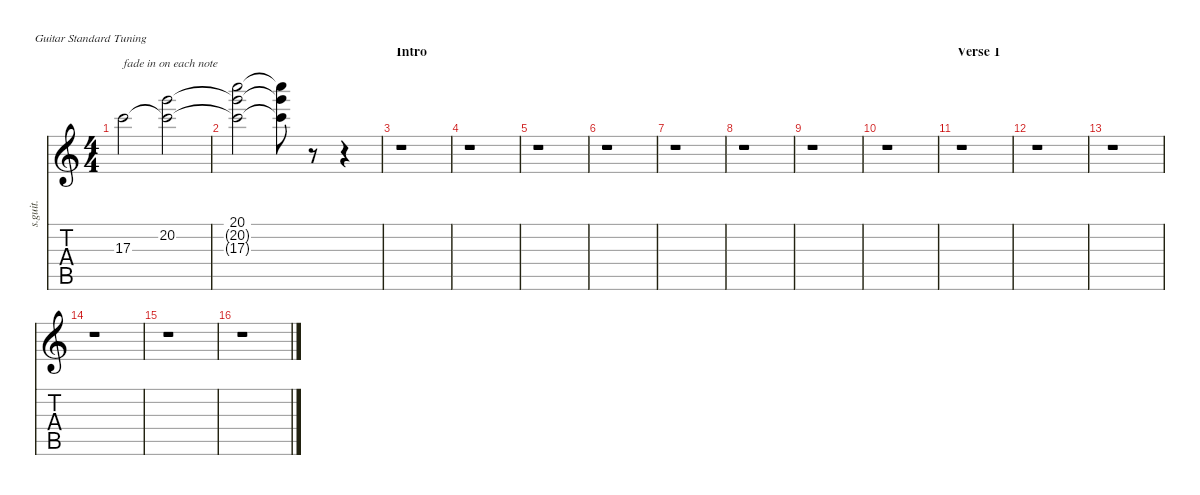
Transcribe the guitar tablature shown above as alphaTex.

\defaultSystemsLayout 4
\hideDynamics
\bracketExtendMode nobrackets
\track ("Studio" "s.guit.") {instrument stringensemble2}
\staff {score tabs}
\tuning (E4 B3 G3 D3 A2 E2)
\displaytranspose 12
\ts (4 4)
\beaming (8 2 2 2 2)
\tempo (149 hide)
\clef g2
\ks c
17.3.2{txt "fade in on each note" lyrics (0 "") lyrics (1 "") lyrics (2 "") lyrics (3 "") lyrics (4 "") dy mp instrument stringensemble2} (20.2 17.3{t}).2{lyrics (0 "") lyrics (1 "") lyrics (2 "") lyrics (3 "") lyrics (4 "")} |
(20.1 20.2{t} 17.3{t}).2{lyrics (0 "") lyrics (1 "") lyrics (2 "") lyrics (3 "") lyrics (4 "")} (20.1{t} 20.2{t} 17.3{t}).8{lyrics (0 "") lyrics (1 "") lyrics (2 "") lyrics (3 "") lyrics (4 "") dy f} r.8 r.4 |
\section ("" "Intro")
r.1 |
r.1 |
r.1 |
r.1 |
r.1 |
r.1 |
r.1 |
r.1 |
\section ("" "Verse 1")
r.1 |
r.1 |
r.1 |
r.1 |
r.1 |
r.1
